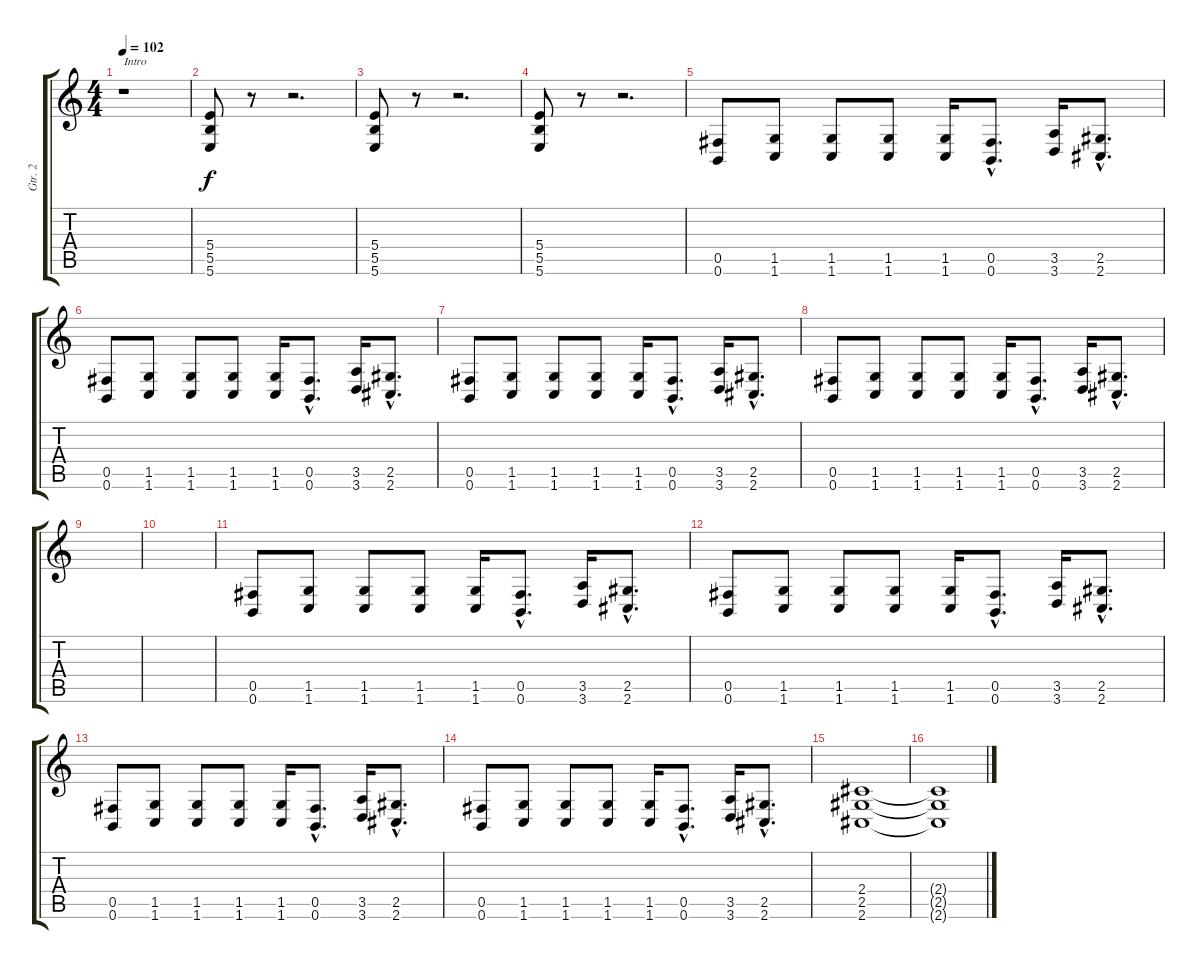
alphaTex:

\track ("Gtr. 2" "Gtr. 2") {instrument distortionguitar}
\staff {score tabs}
\tuning (Db4 Ab3 E3 B2 Gb2 B1) {hide}
\ts (4 4)
\tempo 102
\clef g2
\ks c
r.1{txt "Intro" dy f instrument distortionguitar} |
(5.4 5.5 5.6).8 r.8 r.2{d} |
(5.4 5.5 5.6).8 r.8 r.2{d} |
(5.4 5.5 5.6).8 r.8 r.2{d} |
(0.5 0.6).8 (1.5 1.6).8 (1.5 1.6).8 (1.5 1.6).8 (1.5 1.6).16 (0.5{hac} 0.6{hac}).8{d} (3.5 3.6).16 (2.5{hac} 2.6{hac}).8{d} |
(0.5 0.6).8 (1.5 1.6).8 (1.5 1.6).8 (1.5 1.6).8 (1.5 1.6).16 (0.5{hac} 0.6{hac}).8{d} (3.5 3.6).16 (2.5{hac} 2.6{hac}).8{d} |
(0.5 0.6).8 (1.5 1.6).8 (1.5 1.6).8 (1.5 1.6).8 (1.5 1.6).16 (0.5{hac} 0.6{hac}).8{d} (3.5 3.6).16 (2.5{hac} 2.6{hac}).8{d} |
(0.5 0.6).8 (1.5 1.6).8 (1.5 1.6).8 (1.5 1.6).8 (1.5 1.6).16 (0.5{hac} 0.6{hac}).8{d} (3.5 3.6).16 (2.5{hac} 2.6{hac}).8{d} |
|
|
(0.5 0.6).8 (1.5 1.6).8 (1.5 1.6).8 (1.5 1.6).8 (1.5 1.6).16 (0.5{hac} 0.6{hac}).8{d} (3.5 3.6).16 (2.5{hac} 2.6{hac}).8{d} |
(0.5 0.6).8 (1.5 1.6).8 (1.5 1.6).8 (1.5 1.6).8 (1.5 1.6).16 (0.5{hac} 0.6{hac}).8{d} (3.5 3.6).16 (2.5{hac} 2.6{hac}).8{d} |
(0.5 0.6).8 (1.5 1.6).8 (1.5 1.6).8 (1.5 1.6).8 (1.5 1.6).16 (0.5{hac} 0.6{hac}).8{d} (3.5 3.6).16 (2.5{hac} 2.6{hac}).8{d} |
(0.5 0.6).8 (1.5 1.6).8 (1.5 1.6).8 (1.5 1.6).8 (1.5 1.6).16 (0.5{hac} 0.6{hac}).8{d} (3.5 3.6).16 (2.5{hac} 2.6{hac}).8{d} |
(2.4 2.5 2.6).1 |
(2.4{t} 2.5{t} 2.6{t}).1
